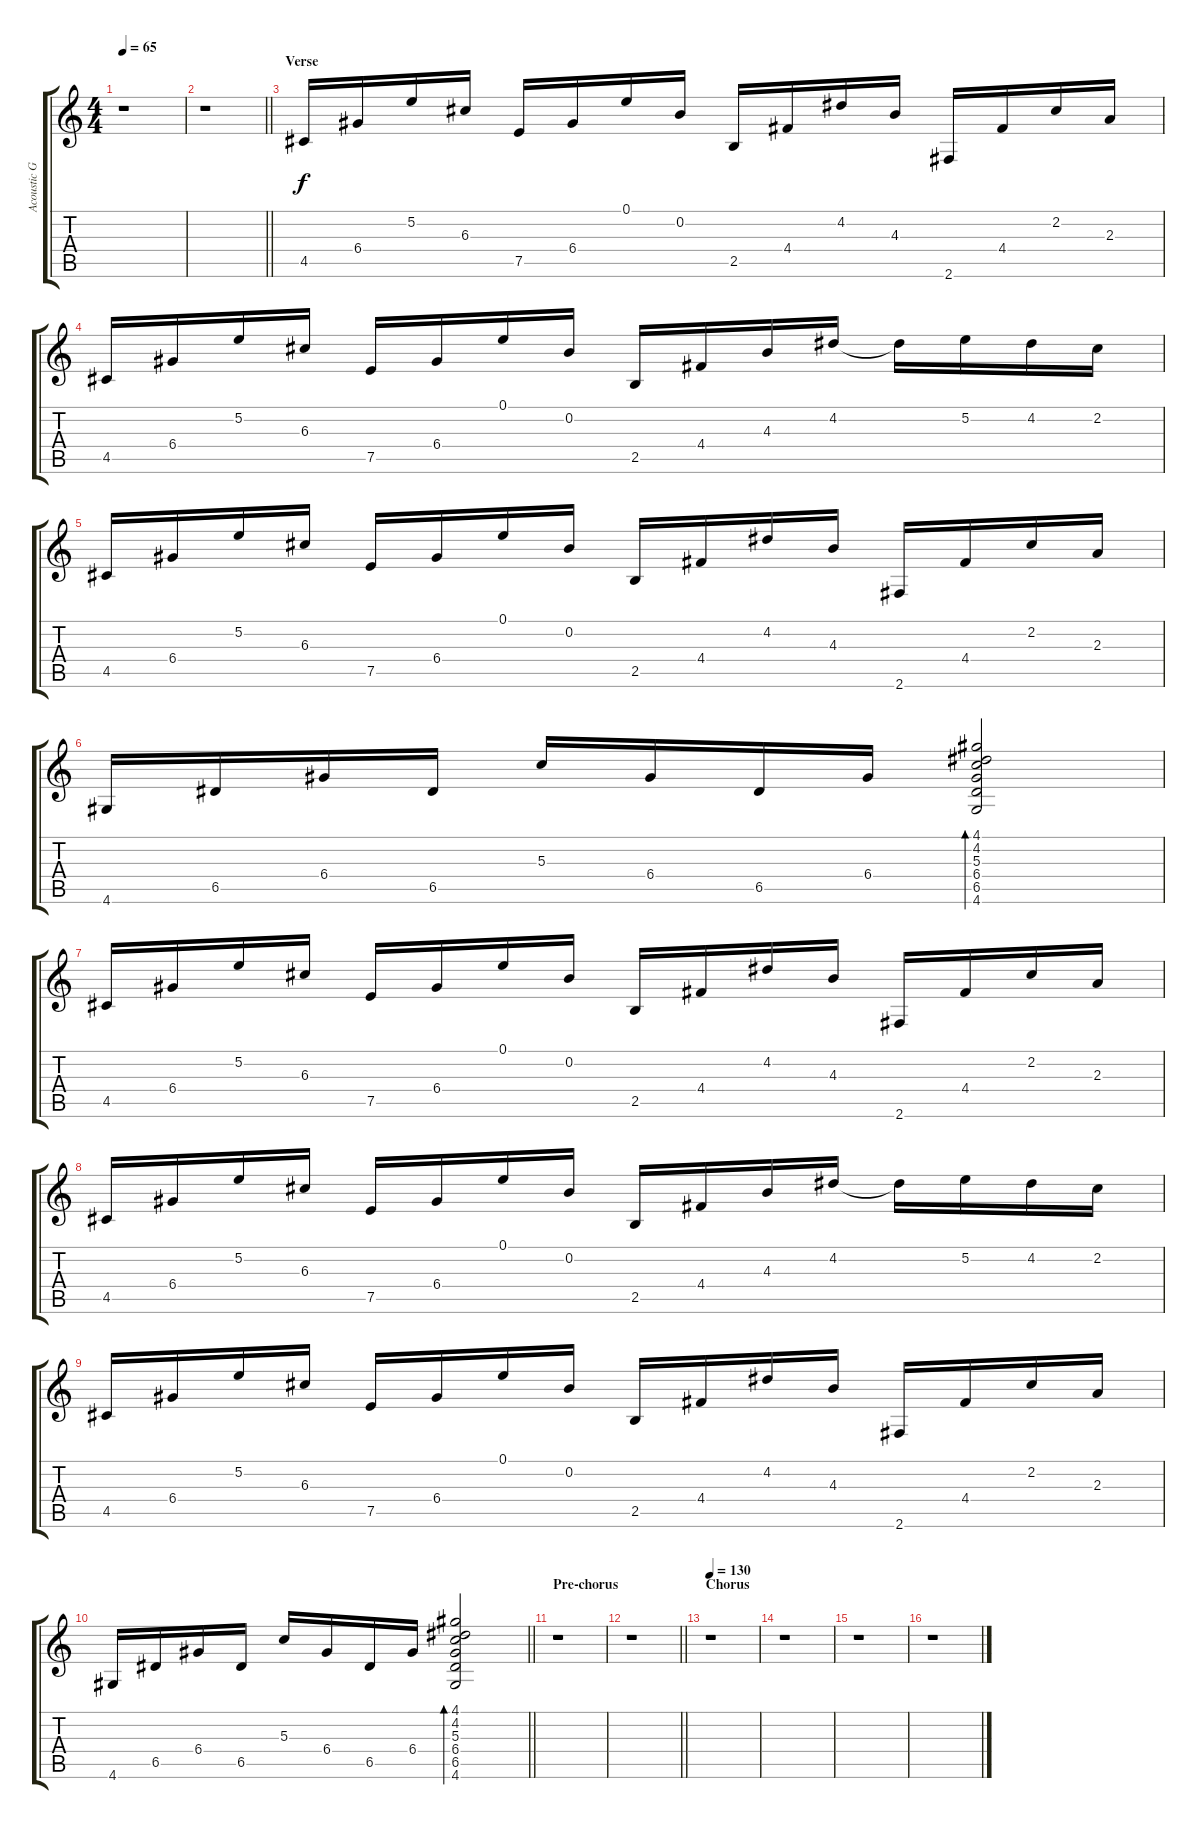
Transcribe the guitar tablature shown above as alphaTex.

\track ("Acoustic Guitar" "Acoustic G") {instrument acousticguitarsteel}
\staff {score tabs}
\tuning (E4 B3 G3 D3 A2 E2) {hide}
\ts (4 4)
\tempo 65
\clef g2
\ks c
r.1{dy f} |
\barLineRight lightlight
r.1 |
\section ("" "Verse")
4.5.16 6.4.16 5.2.16 6.3.16 7.5.16 6.4.16 0.1.16 0.2.16 2.5.16 4.4.16 4.2.16 4.3.16 2.6.16 4.4.16 2.2.16 2.3.16 |
4.5.16 6.4.16 5.2.16 6.3.16 7.5.16 6.4.16 0.1.16 0.2.16 2.5.16 4.4.16 4.3.16 4.2.16 4.2{t}.16 5.2.16 4.2.16 2.2.16 |
4.5.16 6.4.16 5.2.16 6.3.16 7.5.16 6.4.16 0.1.16 0.2.16 2.5.16 4.4.16 4.2.16 4.3.16 2.6.16 4.4.16 2.2.16 2.3.16 |
4.6.16 6.5.16 6.4.16 6.5.16 5.3.16 6.4.16 6.5.16 6.4.16 (4.1 4.2 5.3 6.4 6.5 4.6).2{bd 60} |
4.5.16 6.4.16 5.2.16 6.3.16 7.5.16 6.4.16 0.1.16 0.2.16 2.5.16 4.4.16 4.2.16 4.3.16 2.6.16 4.4.16 2.2.16 2.3.16 |
4.5.16 6.4.16 5.2.16 6.3.16 7.5.16 6.4.16 0.1.16 0.2.16 2.5.16 4.4.16 4.3.16 4.2.16 4.2{t}.16 5.2.16 4.2.16 2.2.16 |
4.5.16 6.4.16 5.2.16 6.3.16 7.5.16 6.4.16 0.1.16 0.2.16 2.5.16 4.4.16 4.2.16 4.3.16 2.6.16 4.4.16 2.2.16 2.3.16 |
\barLineRight lightlight
4.6.16 6.5.16 6.4.16 6.5.16 5.3.16 6.4.16 6.5.16 6.4.16 (4.1 4.2 5.3 6.4 6.5 4.6).2{bd 60} |
\section ("" "Pre-chorus")
r.1 |
\barLineRight lightlight
r.1 |
\section ("" "Chorus")
\tempo 130
r.1 |
r.1 |
r.1 |
r.1
